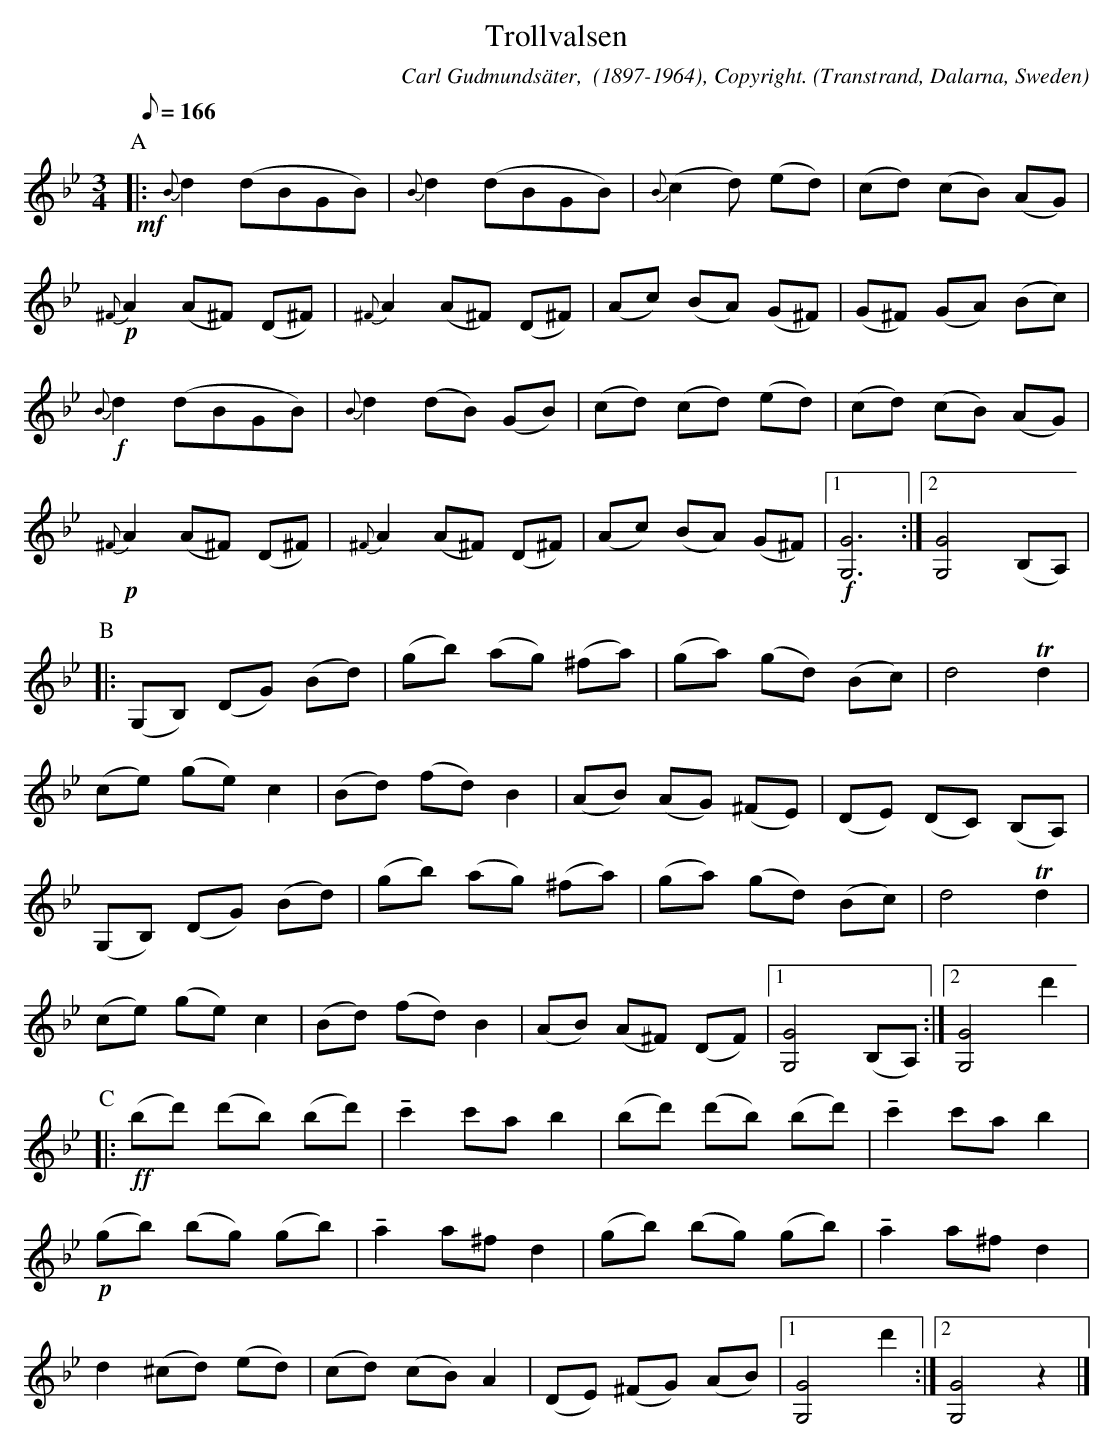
X:1
T: Trollvalsen
O: Transtrand, Dalarna, Sweden
M: 3/4
C: Carl Gudmundsäter,  (1897-1964), Copyright.
Q:166 Allegro
K: Gm
P:A
+mf+ |: {B}d2 (dBGB) | {B}d2 (dBGB) | {B}(c2d) (ed) | (cd) (cB) (AG) |
+p+ {^F}A2 (A^F) (D^F) | {^F}A2 (A^F) (D^F) | (Ac) (BA) (G^F) | (G^F) (GA) (Bc) |
+f+ {B}d2 (dBGB) | {B}d2 (dB) (GB) |  (cd) (cd) (ed) | (cd) (cB) (AG) |
+p+ {^F}A2 (A^F) (D^F) | {^F}A2 (A^F) (D^F) | (Ac) (BA) (G^F) |1 +f+ [G6G,6] :|2 [G4G,4] (B,A,)|
P:B
|: (G,B,) (DG) (Bd) | (gb) (ag) (^fa) | (ga) (gd) (Bc) | d4 Td2 |
(ce) (ge) c2 | (Bd) (fd) B2 | (AB) (AG) (^FE) | (DE) (DC) (B,A,) |
(G,B,) (DG) (Bd) | (gb) (ag) (^fa) | (ga) (gd) (Bc) | d4 Td2 |
(ce) (ge) c2 | (Bd) (fd) B2 | (AB) (A^F) (DF) |1 [G4G,4] (B,A,) :|2 [G4G,4] d'2|
P:C
|: +ff+ (bd') (d'b) (bd') | !tenuto!c'2 c'a b2 | (bd') (d'b) (bd') | !tenuto! c'2 c'a b2 |
+p+ (gb) (bg) (gb) | !tenuto! a2 a^f d2 | (gb) (bg) (gb) | !tenuto! a2 a^f d2 |
d2 (^cd) (ed) | (cd) (cB) A2 | (DE) (^FG) (AB) |1 [G4G,4] d'2 :|2 [G4G,4] z2 |]
